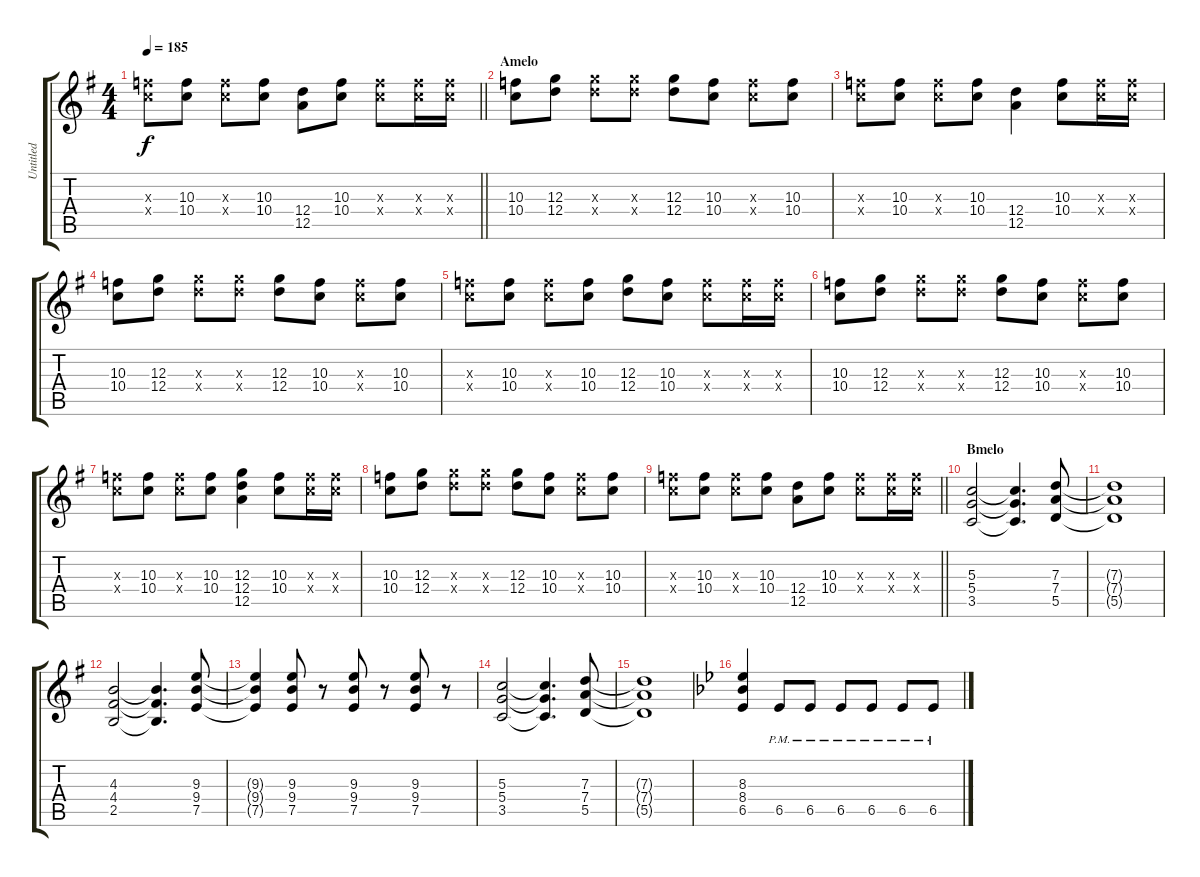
\track ("Untitled" "Untitled") {instrument overdrivenguitar}
\staff {score tabs}
\tuning (E4 B3 G3 D3 A2 E2) {hide}
\ts (4 4)
\tempo 185
\clef g2
\barLineRight lightlight
\ks g
(10.3{x} 10.4{x}).8{dy f} (10.3 10.4).8 (10.3{x} 10.4{x}).8 (10.3 10.4).8 (12.4 12.5).8 (10.3 10.4).8 (10.3{x} 10.4{x}).8 (10.3{x} 10.4{x}).16 (10.3{x} 10.4{x}).16 |
\section ("" "Amelo")
(10.3 10.4).8 (12.3 12.4).8 (12.3{x} 12.4{x}).8 (12.3{x} 12.4{x}).8 (12.3 12.4).8 (10.3 10.4).8 (10.3{x} 10.4{x}).8 (10.3 10.4).8 |
(10.3{x} 10.4{x}).8 (10.3 10.4).8 (10.3{x} 10.4{x}).8 (10.3 10.4).8 (12.4 12.5).4 (10.3 10.4).8 (10.3{x} 10.4{x}).16 (10.3{x} 10.4{x}).16 |
(10.3 10.4).8 (12.3 12.4).8 (12.3{x} 12.4{x}).8 (12.3{x} 12.4{x}).8 (12.3 12.4).8 (10.3 10.4).8 (10.3{x} 10.4{x}).8 (10.3 10.4).8 |
(10.3{x} 10.4{x}).8 (10.3 10.4).8 (10.3{x} 10.4{x}).8 (10.3 10.4).8 (12.3 12.4).8 (10.3 10.4).8 (10.3{x} 10.4{x}).8 (10.3{x} 10.4{x}).16 (10.3{x} 10.4{x}).16 |
(10.3 10.4).8 (12.3 12.4).8 (12.3{x} 12.4{x}).8 (12.3{x} 12.4{x}).8 (12.3 12.4).8 (10.3 10.4).8 (10.3{x} 10.4{x}).8 (10.3 10.4).8 |
(10.3{x} 10.4{x}).8 (10.3 10.4).8 (10.3{x} 10.4{x}).8 (10.3 10.4).8 (12.3 12.4 12.5).4 (10.3 10.4).8 (10.3{x} 10.4{x}).16 (10.3{x} 10.4{x}).16 |
(10.3 10.4).8 (12.3 12.4).8 (12.3{x} 12.4{x}).8 (12.3{x} 12.4{x}).8 (12.3 12.4).8 (10.3 10.4).8 (10.3{x} 10.4{x}).8 (10.3 10.4).8 |
\barLineRight lightlight
(10.3{x} 10.4{x}).8 (10.3 10.4).8 (10.3{x} 10.4{x}).8 (10.3 10.4).8 (12.4 12.5).8 (10.3 10.4).8 (10.3{x} 10.4{x}).8 (10.3{x} 10.4{x}).16 (10.3{x} 10.4{x}).16 |
\section ("" "Bmelo")
(5.3 5.4 3.5).2 (5.3{t} 5.4{t} 3.5{t}).4{d} (7.3 7.4 5.5).8 |
(7.3{t} 7.4{t} 5.5{t}).1 |
(4.3 4.4 2.5).2 (4.3{t} 4.4{t} 2.5{t}).4{d} (9.3 9.4 7.5).8 |
(9.3{t} 9.4{t} 7.5{t}).4 (9.3 9.4 7.5).8 r.8 (9.3 9.4 7.5).8 r.8 (9.3 9.4 7.5).8 r.8 |
(5.3 5.4 3.5).2 (5.3{t} 5.4{t} 3.5{t}).4{d} (7.3 7.4 5.5).8 |
(7.3{t} 7.4{t} 5.5{t}).1 |
\ks bb
(8.3 8.4 6.5).4 6.5{pm}.8 6.5{pm}.8 6.5{pm}.8 6.5{pm}.8 6.5{pm}.8 6.5{pm}.8
